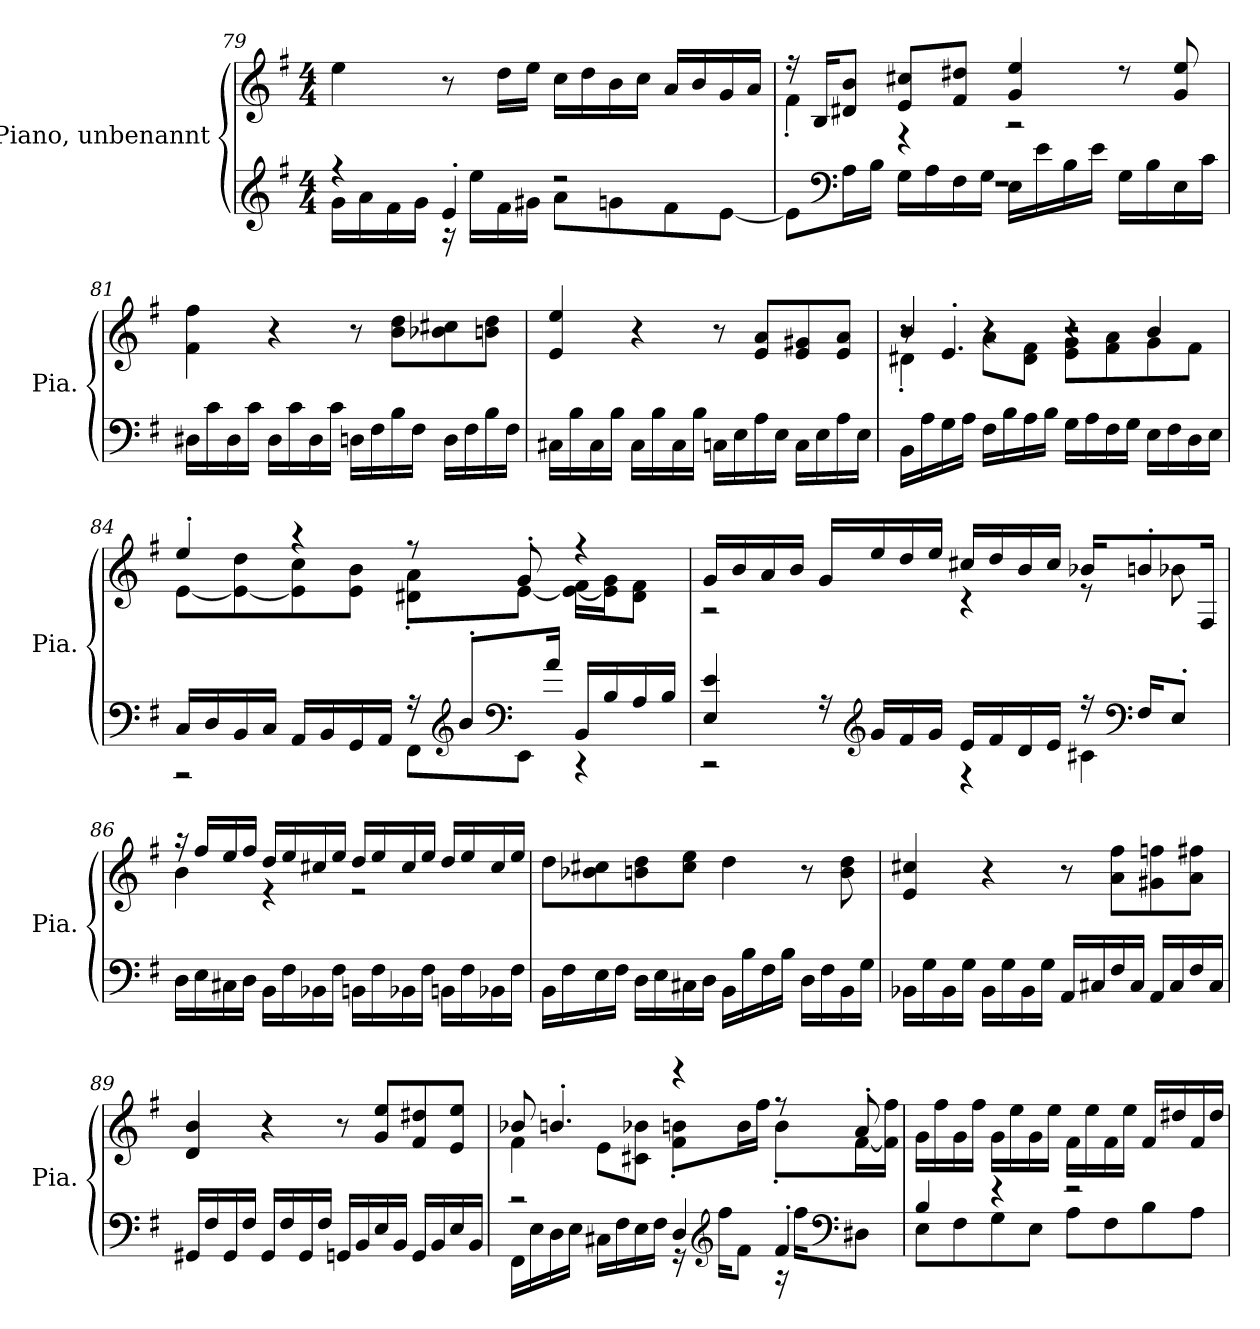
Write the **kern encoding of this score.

**kern	**kern
*part1	*part1
*staff2	*staff1
*I"Piano, unbenannt	*
*I'Pia.	*
*clefG2	*clefG2
*k[f#]	*k[f#]
*M4/4	*M4/4
=79	=79
*^	*
4r	16g\LL	4ee\
.	16a\	.
.	16f#\	.
.	16g\JJ	.
4e'/	16r	8r
.	16ee\LL	.
.	16f#\	16dd\LL
.	16g#X\JJ	16ee\JJ
2r	8a\L	16cc\LL
.	.	16dd\
.	8gn\	16b\
.	.	16cc\JJ
.	8f#\	16a/LL
.	.	16b/
.	[8e\J	16g/
.	.	16a/JJ
!!LO:PB:g=z
=80	=80	=80
*	*	*^
1r	8e\L]	16r	4f#'\
.	.	16B/KL	.
*clefF4	*	*	*
.	16A\L	8d#X/ 8b/J	.
.	16B\JJ	.	.
.	16G\LL	8e/ 8cc#X/L	4r
.	16A\	.	.
.	16F#\	8f#/ 8dd#X/J	.
.	16G\JJ	.	.
.	16E\LL	4g/ 4ee/	2r
.	16e\	.	.
.	16B\	.	.
.	16e\JJ	.	.
.	16G\LL	8r	.
.	16B\	.	.
.	16E\	8g/ 8ee/	.
.	16c\JJ	.	.
*v	*v	*	*
*	*v	*v
=81	=81
16D#X\LL	4f#\ 4ff#\
16c\	.
16D#\	.
16c\JJ	.
16D#\LL	4r
16c\	.
16D#\	.
16c\JJ	.
16Dn\LL	8r
16F#\	.
16B\	8b\ 8dd\L
16F#\JJ	.
16D\LL	8b-X\ 8cc#X\
16F#\	.
16B\	8bn\ 8dd\J
16F#\JJ	.
=82	=82
16C#X\LL	4e/ 4ee/
16B\	.
16C#\	.
16B\JJ	.
16C#\LL	4r
16B\	.
16C#\	.
16B\JJ	.
16Cn\LL	8r
16E\	.
16A\	8e/ 8a/L
16E\JJ	.
16C\LL	8e/ 8g#X/
16E\	.
16A\	8e/ 8a/J
16E\JJ	.
!!LO:LB:g=z
=83	=83
*	*^
*	*	*^
16BB\LL	4b/	4d#X'\	8r
16A\	.	.	.
16G\	.	.	4.e'/
16A\JJ	.	.	.
16F#\LL	4r	8a\L	.
16B\	.	.	.
16A\	.	8d#\ 8f#\J	.
16B\JJ	.	.	.
16G\LL	4r	8e\ 8g\L	2r
16A\	.	.	.
16F#\	.	8f#\ 8a\	.
16G\JJ	.	.	.
16E\LL	4b/	8g\	.
16F#\	.	.	.
16D\	.	8f#\J	.
16E\JJ	.	.	.
*	*	*v	*v
=84	=84	=84
*^	*	*
16C/LL	2r	4ee'/	[8e\L
16D/	.	.	.
16BB/	.	.	8e\_ 8dd\
16C/JJ	.	.	.
16AA/LL	.	4r	8e\] 8cc\
16BB/	.	.	.
16GG/	.	.	8e\ 8b\J
16AA/JJ	.	.	.
16r	8FF#\L	8r	8d#X\' 8a\'L
*clefG2	*	*	*
8b'/L	.	.	.
*clefF4	*	*	*
.	8EE\J	8g'/	[8e\J
16a/Jk	.	.	.
16BB/LL	4r	4r	16e\_ 16f#\LL
16B/	.	.	16e\] 16g\J
16A/	.	.	8d#\ 8f#\J
16B/JJ	.	.	.
!!LO:LB:g=z	!!
=85	=85	=85	=85
4E/ 4e/	2r	16g/LL	2r
.	.	16b/	.
.	.	16a/	.
.	.	16b/JJ	.
16r	.	16g/LL	.
*clefG2	*	*	*
16g/LL	.	16ee/	.
16f#/	.	16dd/	.
16g/JJ	.	16ee/JJ	.
16e/LL	4r	16cc#X/LL	4r
16f#/	.	16dd/	.
16d/	.	16b/	.
16e/JJ	.	16cc#/JJ	.
16r	4c#X\	16b-X/KL	8r
*clefF4	*	*	*
16F#/KL	.	8bn'/	.
8E'/J	.	.	8b-X\
.	.	16F#/Jk	.
*v	*v	*	*
=86	=86	=86
16D\LL	16r	4b\
16E\	16ff#/LL	.
16C#X\	16ee/	.
16D\JJ	16ff#/JJ	.
16BB\LL	16dd/LL	4r
16F#\	16ee/	.
16BB-X\	16cc#X/	.
16F#\JJ	16ee/JJ	.
16BBn\LL	16dd/LL	2r
16F#\	16ee/	.
16BB-X\	16cc#/	.
16F#\JJ	16ee/JJ	.
16BBn\LL	16dd/LL	.
16F#\	16ee/	.
16BB-X\	16cc#/	.
16F#\JJ	16ee/JJ	.
*	*v	*v
!!LO:LB:g=z
=87	=87
16BB\LL	8dd\L
16F#\	.
16E\	8b-X\ 8cc#X\
16F#\JJ	.
16D\LL	8bn\ 8dd\
16E\	.
16C#X\	8cc#\ 8ee\J
16D\JJ	.
16BB\LL	4dd\
16B\	.
16F#\	.
16B\JJ	.
16D\LL	8r
16F#\	.
16BB\	8b\ 8dd\
16G\JJ	.
=88	=88
16BB-X\LL	4e/ 4cc#X/
16G\	.
16BB-\	.
16G\JJ	.
16BB-\LL	4r
16G\	.
16BB-\	.
16G\JJ	.
16AA/LL	8r
16C#X/	.
16F#/	8a\ 8ff#\L
16C#/JJ	.
16AA/LL	8g#X\ 8ffn\
16C#/	.
16F#/	8a\ 8ff#X\J
16C#/JJ	.
=89	=89
16GG#X/LL	4d/ 4b/
16F#/	.
16GG#/	.
16F#/JJ	.
16GG#/LL	4r
16F#/	.
16GG#/	.
16F#/JJ	.
16GGn/LL	8r
16BB/	.
16E/	8g/ 8ee/L
16BB/JJ	.
16GG/LL	8f#/ 8dd#X/
16BB/	.
16E/	8e/ 8ee/J
16BB/JJ	.
!!LO:LB:g=z
=90	=90
*^	*^
2r	16FF#\LL	8b-X/	4f#\
.	16E\	.	.
.	16D\	4.bn'/	.
.	16E\JJ	.	.
.	16C#X\LL	.	8e\L
.	16F#\	.	.
.	16E\	.	8c#X\ 8b-X\J
.	16F#\JJ	.	.
4D/	16r	4r	8f#\' 8bn\'L
*clefG2	*	*	*
.	16ff#\KL	.	.
.	8f#\J	.	16b\L
.	.	.	16ff#\JJ
4f#'/	16r	8r	8b'\L
.	16ff#\KL	.	.
*clefF4	*	*	*
.	8D#X\J	8a'/	[16f#\L
.	.	.	16f#\] 16ff#\JJ
*	*	*v	*v
=91	=91	=91
4B/	8E\L	16g\LL
.	.	16ff#\
.	8F#\	16g\
.	.	16ff#\JJ
4r	8G\	16g\LL
.	.	16ee\
.	8E\J	16g\
.	.	16ee\JJ
2r	8A\L	16f#\LL
.	.	16ee\
.	8F#\	16f#\
.	.	16ee\JJ
.	8B\	16f#/LL
.	.	16dd#X/
.	8A\J	16f#/
.	.	16dd#/JJ
*v	*v	*
=	=
*-	*-
